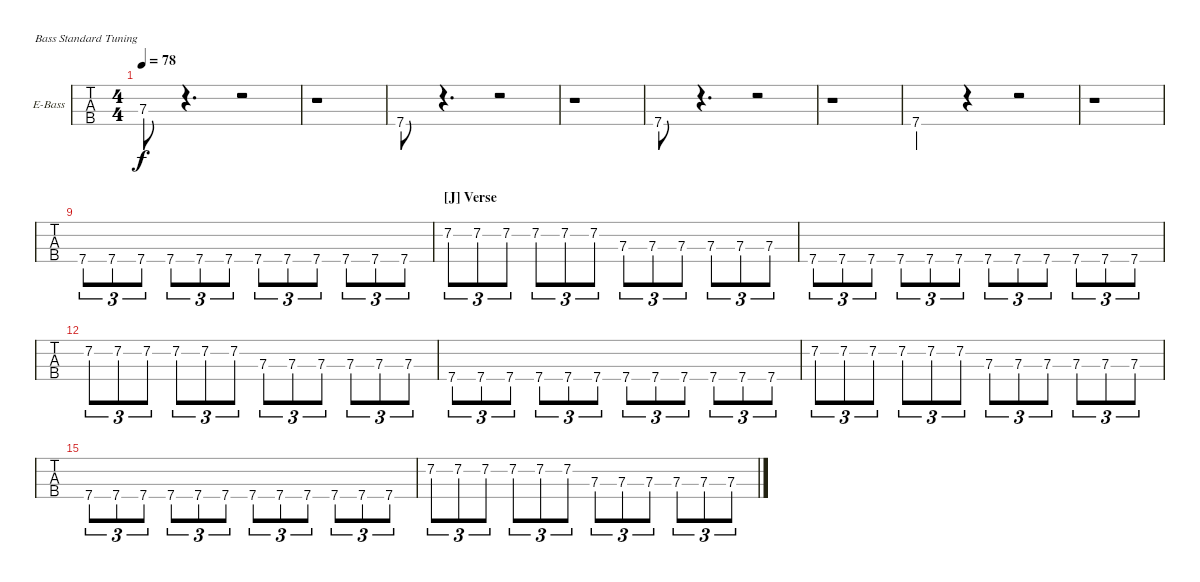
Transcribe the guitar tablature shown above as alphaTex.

\bracketExtendMode nobrackets
\firstSystemTrackNameOrientation horizontal
\otherSystemsTrackNameOrientation horizontal
\defaultBarNumberDisplay FirstOfSystem
\track ("Bass" "E-Bass") {instrument electricbassfinger}
\staff {tabs}
\tuning (G2 D2 A1 E1)
\ts (4 4)
\scale
0.290084
\tempo 78
\accidentals auto
\clef f4
\ottava regular
\simile none
\ks b
7.3.8{dy f} r.4{d} r.2 |
r.1 |
7.4.8 r.4{d} r.2 |
r.1 |
7.4.8 r.4{d} r.2 |
r.1 |
7.4.4 r.4 r.2 |
r.1 |
7.4.8{tu (3 2)} 7.4.8{tu (3 2)} 7.4.8{tu (3 2)} 7.4.8{tu (3 2)} 7.4.8{tu (3 2)} 7.4.8{tu (3 2)} 7.4.8{tu (3 2)} 7.4.8{tu (3 2)} 7.4.8{tu (3 2)} 7.4.8{tu (3 2)} 7.4.8{tu (3 2)} 7.4.8{tu (3 2)} |
\section ("J" "Verse")
7.2.8{tu (3 2)} 7.2.8{tu (3 2)} 7.2.8{tu (3 2)} 7.2.8{tu (3 2)} 7.2.8{tu (3 2)} 7.2.8{tu (3 2)} 7.3.8{tu (3 2)} 7.3.8{tu (3 2)} 7.3.8{tu (3 2)} 7.3.8{tu (3 2)} 7.3.8{tu (3 2)} 7.3.8{tu (3 2)} |
7.4.8{tu (3 2)} 7.4.8{tu (3 2)} 7.4.8{tu (3 2)} 7.4.8{tu (3 2)} 7.4.8{tu (3 2)} 7.4.8{tu (3 2)} 7.4.8{tu (3 2)} 7.4.8{tu (3 2)} 7.4.8{tu (3 2)} 7.4.8{tu (3 2)} 7.4.8{tu (3 2)} 7.4.8{tu (3 2)} |
7.2.8{tu (3 2)} 7.2.8{tu (3 2)} 7.2.8{tu (3 2)} 7.2.8{tu (3 2)} 7.2.8{tu (3 2)} 7.2.8{tu (3 2)} 7.3.8{tu (3 2)} 7.3.8{tu (3 2)} 7.3.8{tu (3 2)} 7.3.8{tu (3 2)} 7.3.8{tu (3 2)} 7.3.8{tu (3 2)} |
7.4.8{tu (3 2)} 7.4.8{tu (3 2)} 7.4.8{tu (3 2)} 7.4.8{tu (3 2)} 7.4.8{tu (3 2)} 7.4.8{tu (3 2)} 7.4.8{tu (3 2)} 7.4.8{tu (3 2)} 7.4.8{tu (3 2)} 7.4.8{tu (3 2)} 7.4.8{tu (3 2)} 7.4.8{tu (3 2)} |
7.2.8{tu (3 2)} 7.2.8{tu (3 2)} 7.2.8{tu (3 2)} 7.2.8{tu (3 2)} 7.2.8{tu (3 2)} 7.2.8{tu (3 2)} 7.3.8{tu (3 2)} 7.3.8{tu (3 2)} 7.3.8{tu (3 2)} 7.3.8{tu (3 2)} 7.3.8{tu (3 2)} 7.3.8{tu (3 2)} |
7.4.8{tu (3 2)} 7.4.8{tu (3 2)} 7.4.8{tu (3 2)} 7.4.8{tu (3 2)} 7.4.8{tu (3 2)} 7.4.8{tu (3 2)} 7.4.8{tu (3 2)} 7.4.8{tu (3 2)} 7.4.8{tu (3 2)} 7.4.8{tu (3 2)} 7.4.8{tu (3 2)} 7.4.8{tu (3 2)} |
7.2.8{tu (3 2)} 7.2.8{tu (3 2)} 7.2.8{tu (3 2)} 7.2.8{tu (3 2)} 7.2.8{tu (3 2)} 7.2.8{tu (3 2)} 7.3.8{tu (3 2)} 7.3.8{tu (3 2)} 7.3.8{tu (3 2)} 7.3.8{tu (3 2)} 7.3.8{tu (3 2)} 7.3.8{tu (3 2)}
